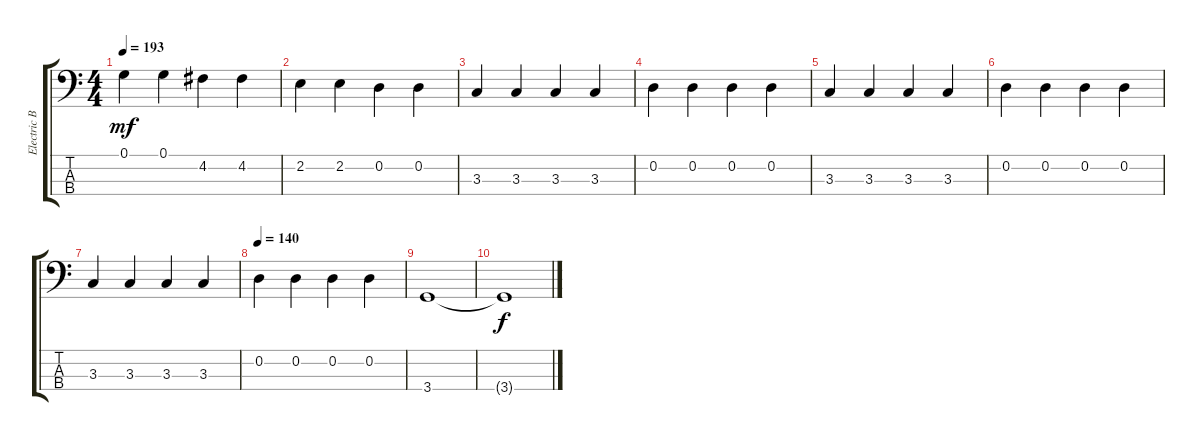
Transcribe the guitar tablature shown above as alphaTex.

\track ("Electric Bass" "Electric B") {instrument electricbassfinger}
\staff {score tabs}
\tuning (G2 D2 A1 E1) {hide}
\ts (4 4)
\tempo 193
\clef f4
\ks c
0.1.4{dy mf} 0.1.4 4.2.4 4.2.4 |
2.2.4 2.2.4 0.2.4 0.2.4 |
3.3.4 3.3.4 3.3.4 3.3.4 |
0.2.4 0.2.4 0.2.4 0.2.4 |
3.3.4 3.3.4 3.3.4 3.3.4 |
0.2.4 0.2.4 0.2.4 0.2.4 |
3.3.4 3.3.4 3.3.4 3.3.4 |
\tempo 140
0.2.4 0.2.4 0.2.4 0.2.4 |
3.4.1 |
3.4{t}.1{dy f}
